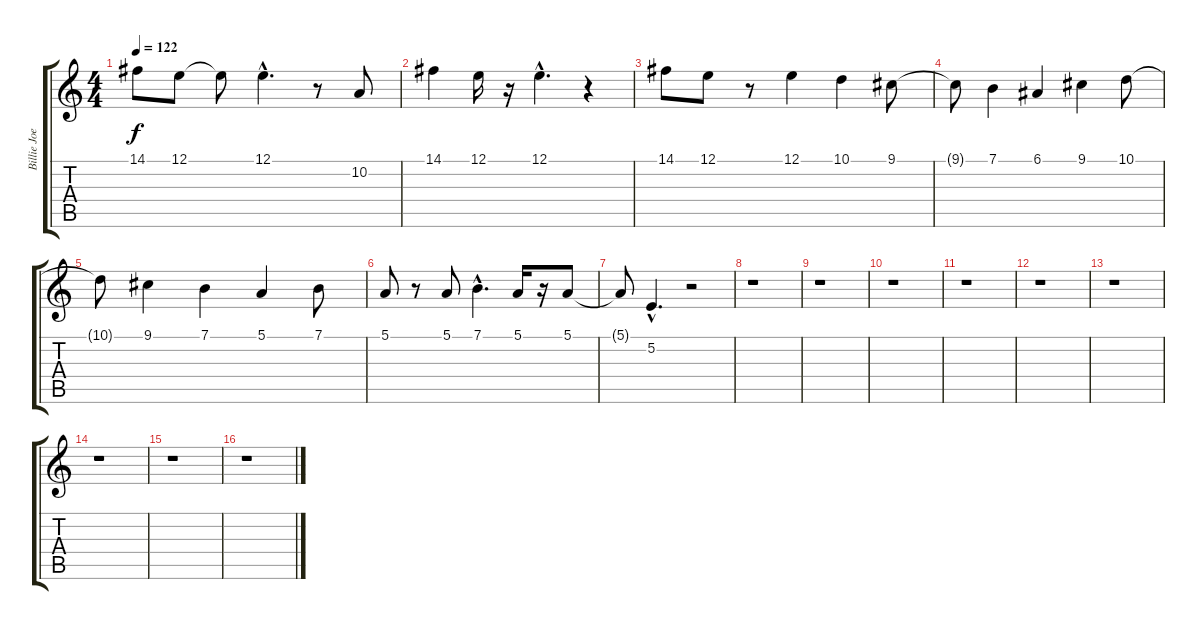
\track ("Billie Joe (Vox)" "Billie Joe") {instrument drawbarorgan}
\staff {score tabs}
\tuning (E4 B3 G3 D3 A2 E2) {hide}
\ts (4 4)
\tempo 122
\clef g2
\ks c
14.1.8{dy f} 12.1.8 12.1{t}.8 12.1{hac}.4{d} r.8 10.2.8 |
14.1.4 12.1.16 r.16 12.1{hac}.4{d} r.4 |
14.1.8 12.1.8 r.8 12.1.4 10.1.4 9.1.8 |
9.1{t}.8 7.1.4 6.1.4 9.1.4 10.1.8 |
10.1{t}.8 9.1.4 7.1.4 5.1.4 7.1.8 |
5.1.8 r.8 5.1.8 7.1{hac}.4{d} 5.1.16 r.16 5.1.8 |
5.1{t}.8 5.2{hac}.4{d} r.2 |
r.1 |
r.1 |
r.1 |
r.1 |
r.1 |
r.1 |
r.1 |
r.1 |
r.1
